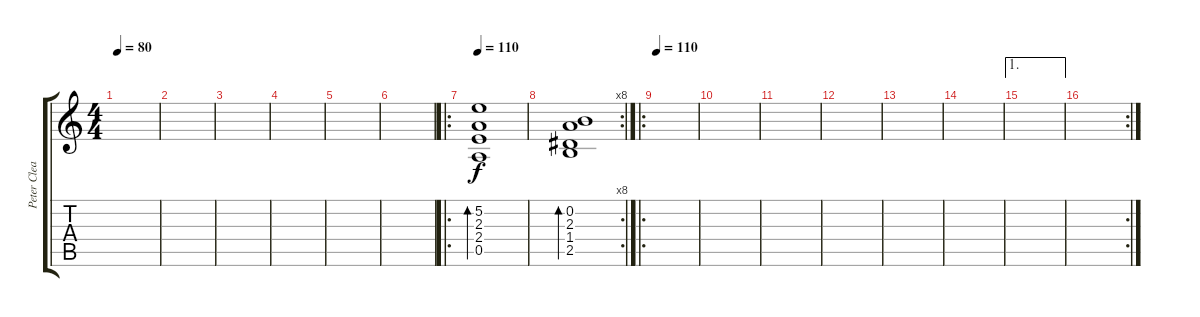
\track ("Peter Clean" "Peter Clea") {instrument electricguitarclean}
\staff {score tabs}
\tuning (E4 B3 G3 D3 A2 E2) {hide}
\ts (4 4)
\tempo 80
\clef g2
\ks c
|
|
|
|
|
|
\ro
\tempo 110
(5.2 2.3 2.4 0.5).1{bd 240} |
\rc 8
(0.2 2.3 1.4 2.5).1{bd 240} |
\ro
\tempo 110
|
|
|
|
|
|
\ae 1
|
\rc 2
